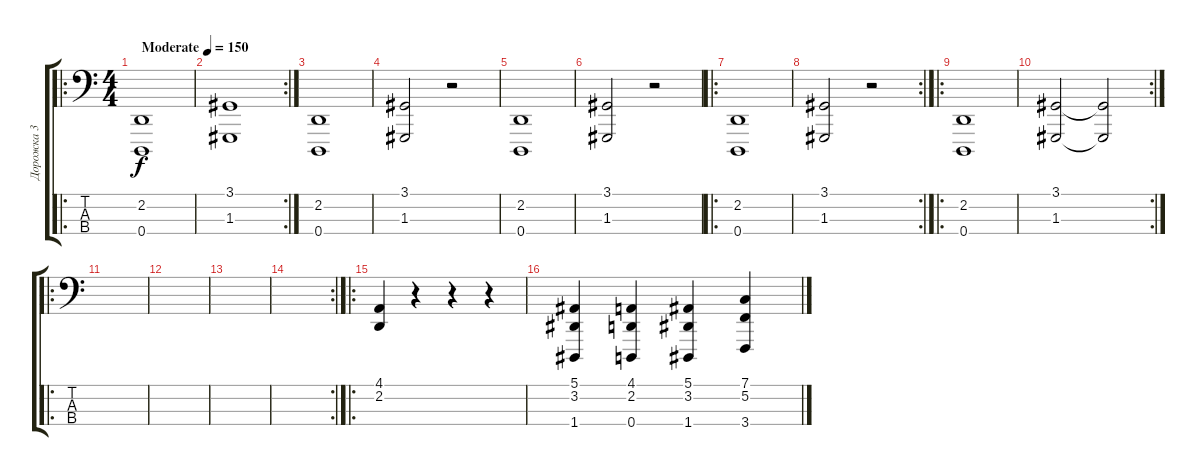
\track ("Дорожка 3" "Дорожка 3") {instrument stringensemble1}
\staff {score tabs}
\tuning (F2 C2 G1 D1) {hide}
\ro
\ts (4 4)
\tempo (150 "Moderate")
\clef f4
\ks c
(2.2 0.4).1{dy f instrument stringensemble1} |
\rc 2
(3.1 1.3).1 |
(2.2 0.4).1 |
(3.1 1.3).2 r.2 |
(2.2 0.4).1 |
(3.1 1.3).2 r.2 |
\ro
(2.2 0.4).1 |
\rc 2
(3.1 1.3).2 r.2 |
\ro
(2.2 0.4).1 |
\rc 2
(3.1 1.3).2 (3.1{t} 1.3{t}).2 |
\ro
|
|
|
\rc 2
|
\ro
(4.1 2.2).4 r.4 r.4 r.4 |
(5.1 3.2 1.4).4 (4.1 2.2 0.4).4 (5.1 3.2 1.4).4 (7.1 5.2 3.4).4
